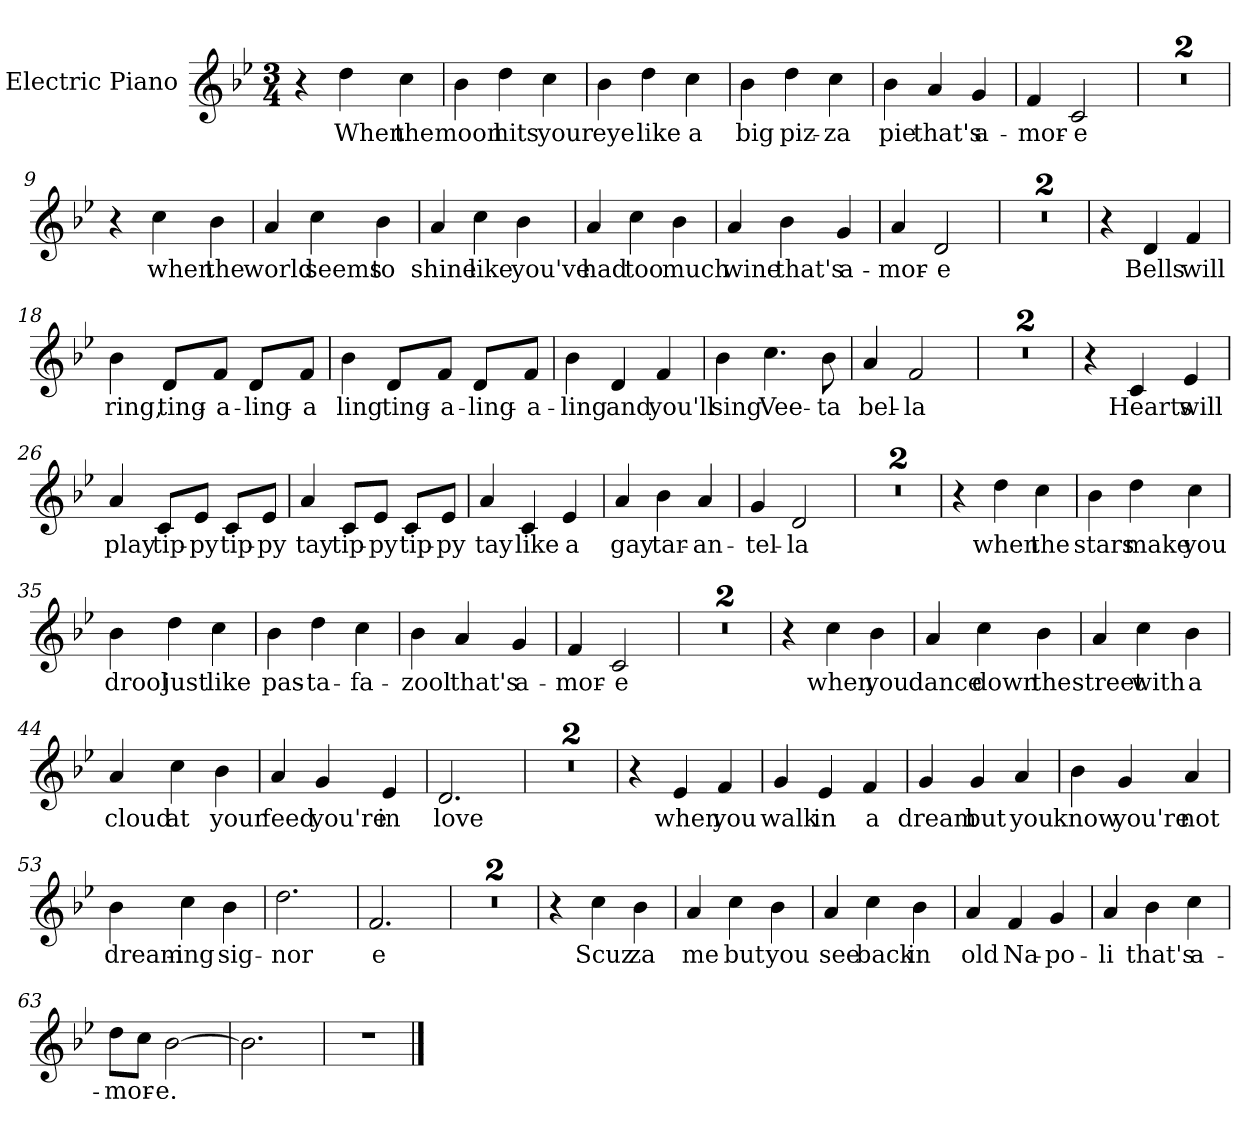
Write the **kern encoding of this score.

**kern	**text
*part1	*part1
*staff1	*staff1
*I"Electric Piano	*
*I'E.Pno	*
*clefG2	*
*k[b-e-]	*
*B-:	*
*M3/4	*
=1	=1
4r	.
4dd\	When
4cc\	the
=2	=2
4b-\	moon
4dd\	hits
4cc\	your
=3	=3
4b-\	eye
4dd\	like
4cc\	a
=4	=4
4b-\	big
4dd\	piz-
4cc\	-za
=5	=5
4b-\	pie
4a/	that's
4g/	a-
!!LO:LB:g=z
=6	=6
4f/	-mor-
2c/	-e
=7	=7
2.r	.
=8	=8
2.r	.
=9	=9
4r	.
4cc\	when
4b-\	the
=10	=10
4a/	world
4cc\	seems
4b-\	to
=11	=11
4a/	shine
4cc\	like
4b-\	you've
!!LO:LB:g=z
=12	=12
4a/	had
4cc\	too
4b-\	much
=13	=13
4a/	wine
4b-\	that's
4g/	a-
=14	=14
4a/	-mor-
2d/	-e
=15	=15
2.r	.
=16	=16
2.r	.
=17	=17
4r	.
4d/	Bells
4f/	will
!!LO:LB:g=z
=18	=18
4b-\	ring,
8d/L	ting-
8f/J	-a-
8d/L	-ling-
8f/J	-a
=19	=19
4b-\	ling
8d/L	ting-
8f/J	-a-
8d/L	-ling-
8f/J	-a-
=20	=20
4b-\	-ling
4d/	and
4f/	you'll
=21	=21
4b-\	sing
4.cc\	Vee-
8b-\	-ta
=22	=22
4a/	bel-
2f/	-la
!!LO:LB:g=z
=23	=23
2.r	.
=24	=24
2.r	.
=25	=25
4r	.
4c/	Hearts
4e-/	will
=26	=26
4a/	play
8c/L	tip-
8e-/J	-py
8c/L	tip-
8e-/J	-py
=27	=27
4a/	tay
8c/L	tip-
8e-/J	-py
8c/L	tip-
8e-/J	-py
=28	=28
4a/	tay
4c/	like
4e-/	a
!!LO:LB:g=z
=29	=29
4a/	gay
4b-\	tar-
4a/	-an-
=30	=30
4g/	-tel-
2d/	-la
=31	=31
2.r	.
=32	=32
2.r	.
=33	=33
4r	.
4dd\	when
4cc\	the
=34	=34
4b-\	stars
4dd\	make
4cc\	you
=35	=35
4b-\	drool
4dd\	just
4cc\	like
!!LO:LB:g=z
=36	=36
4b-\	pas-
4dd\	-ta-
4cc\	-fa-
=37	=37
4b-\	-zool
4a/	that's
4g/	a-
=38	=38
4f/	-mor-
2c/	-e
=39	=39
2.r	.
=40	=40
2.r	.
=41	=41
4r	.
4cc\	when
4b-\	you
=42	=42
4a/	dance
4cc\	down
4b-\	the
!!LO:LB:g=z
=43	=43
4a/	street
4cc\	with
4b-\	a
=44	=44
4a/	cloud
4cc\	at
4b-\	your
=45	=45
4a/	feed
4g/	you're
4e-/	in
=46	=46
2.d/	love
=47	=47
2.r	.
=48	=48
2.r	.
=49	=49
4r	.
4e-/	when
4f/	you
!!LO:PB:g=z
=50	=50
4g/	walk
4e-/	in
4f/	a
=51	=51
4g/	dream
4g/	but
4a/	you
=52	=52
4b-\	know
4g/	you're
4a/	not
=53	=53
4b-\	dream-
4cc\	-ing
4b-\	sig-
=54	=54
2.dd\	nor
=55	=55
2.f/	e
=56	=56
2.r	.
!!LO:LB:g=z
=57	=57
2.r	.
=58	=58
4r	.
4cc\	Scuz
4b-\	za
=59	=59
4a/	me
4cc\	but
4b-\	you
=60	=60
4a/	see
4cc\	back
4b-\	in
=61	=61
4a/	old
4f/	Na-
4g/	-po-
=62	=62
4a/	-li
4b-\	that's
4cc\	a-
=63	=63
8dd\L	-mor-
8cc\J	.
[2b-\	-e.
=64	=64
2.b-\]	.
=65	=65
2.r	.
==	==
*-	*-
